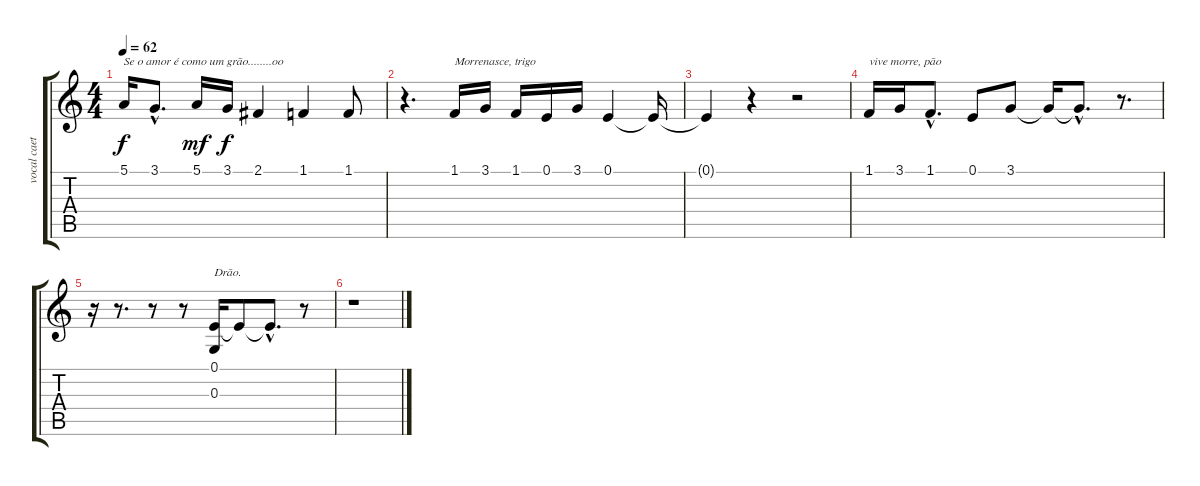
\track ("vocal caetano veloso" "vocal caet") {instrument flute}
\staff {score tabs}
\tuning (E4 B3 G3 D3 A2 E2) {hide}
\ts (4 4)
\tempo 62
\clef g2
\ks c
5.1.16{txt "Se o amor é como um grão........oo" dy f} 3.1{hac}.8{d} 5.1.16{dy mf} 3.1.16{dy f} 2.1.4 1.1.4 1.1.8 |
r.4{d} 1.1.16{txt "Morrenasce, trigo"} 3.1.16 1.1.16 0.1.16 3.1.16 0.1.4 0.1{t}.16 |
0.1{t}.4 r.4 r.2 |
1.1.16{txt "vive morre, pão "} 3.1.16 1.1{hac}.8{d} 0.1.8 3.1.8 3.1{t}.16 3.1{hac t}.8{d} r.8{d} |
r.16 r.8{d} r.8 r.8 (0.1 0.3).16{txt "Drão."} 0.1{t}.8 0.1{hac t}.8{d} r.8 |
r.1
